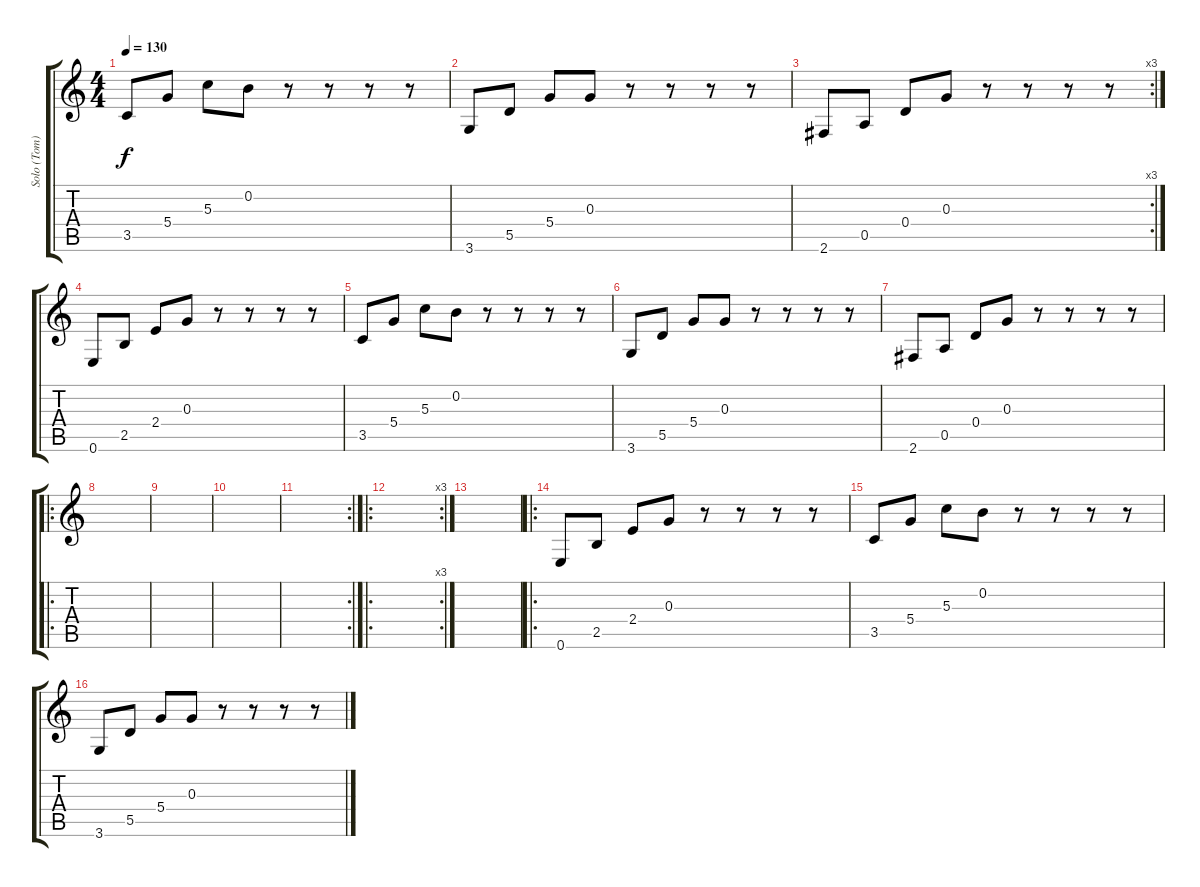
\track ("Solo (Tom)" "Solo (Tom)") {instrument acousticguitarnylon}
\staff {score tabs}
\tuning (E4 B3 G3 D3 A2 E2) {hide}
\ts (4 4)
\tempo 130
\clef g2
\ks c
3.5.8{dy f} 5.4.8 5.3.8 0.2.8 r.8 r.8 r.8 r.8 |
3.6.8 5.5.8 5.4.8 0.3.8 r.8 r.8 r.8 r.8 |
\rc 3
2.6.8 0.5.8 0.4.8 0.3.8 r.8 r.8 r.8 r.8 |
0.6.8 2.5.8 2.4.8 0.3.8 r.8 r.8 r.8 r.8 |
3.5.8 5.4.8 5.3.8 0.2.8 r.8 r.8 r.8 r.8 |
3.6.8 5.5.8 5.4.8 0.3.8 r.8 r.8 r.8 r.8 |
2.6.8 0.5.8 0.4.8 0.3.8 r.8 r.8 r.8 r.8 |
\ro
|
|
|
\rc 2
|
\ro
\rc 3
|
|
\ro
0.6.8 2.5.8 2.4.8 0.3.8 r.8 r.8 r.8 r.8 |
3.5.8 5.4.8 5.3.8 0.2.8 r.8 r.8 r.8 r.8 |
3.6.8 5.5.8 5.4.8 0.3.8 r.8 r.8 r.8 r.8
